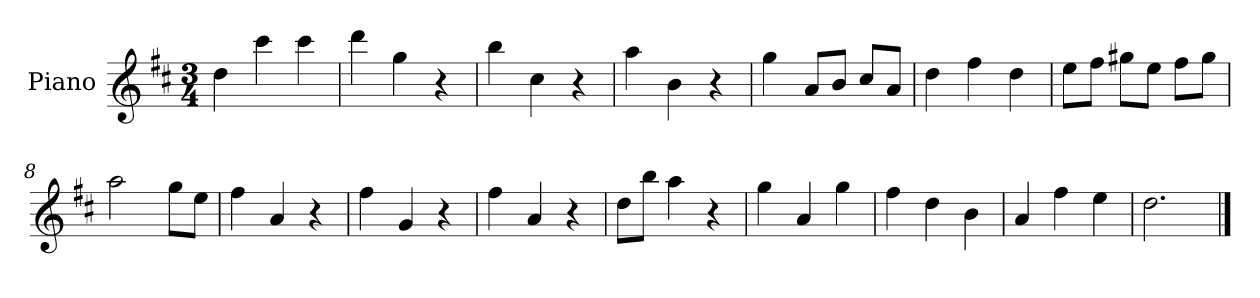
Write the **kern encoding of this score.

**kern
*part1
*staff1
*I"Piano
*I'Pno
*clefG2
*k[f#c#]
*D:
*M3/4
=1
4dd\
4ccc#\
4ccc#\
=2
4ddd\
4gg\
4r
=3
4bb\
4cc#\
4r
=4
4aa\
4b\
4r
=5
4gg\
8a/L
8b/J
8cc#/L
8a/J
=6
4dd\
4ff#\
4dd\
=7
8ee\L
8ff#\J
8gg#X\L
8ee\J
8ff#\L
8gg#\J
=8
2aa\
8gg\L
8ee\J
=9
4ff#\
4a/
4r
=10
4ff#\
4g/
4r
=11
4ff#\
4a/
4r
=12
8dd\L
8bb\J
4aa\
4r
=13
4gg\
4a/
4gg\
=14
4ff#\
4dd\
4b\
=15
4a/
4ff#\
4ee\
=16
2.dd\
==
*-
